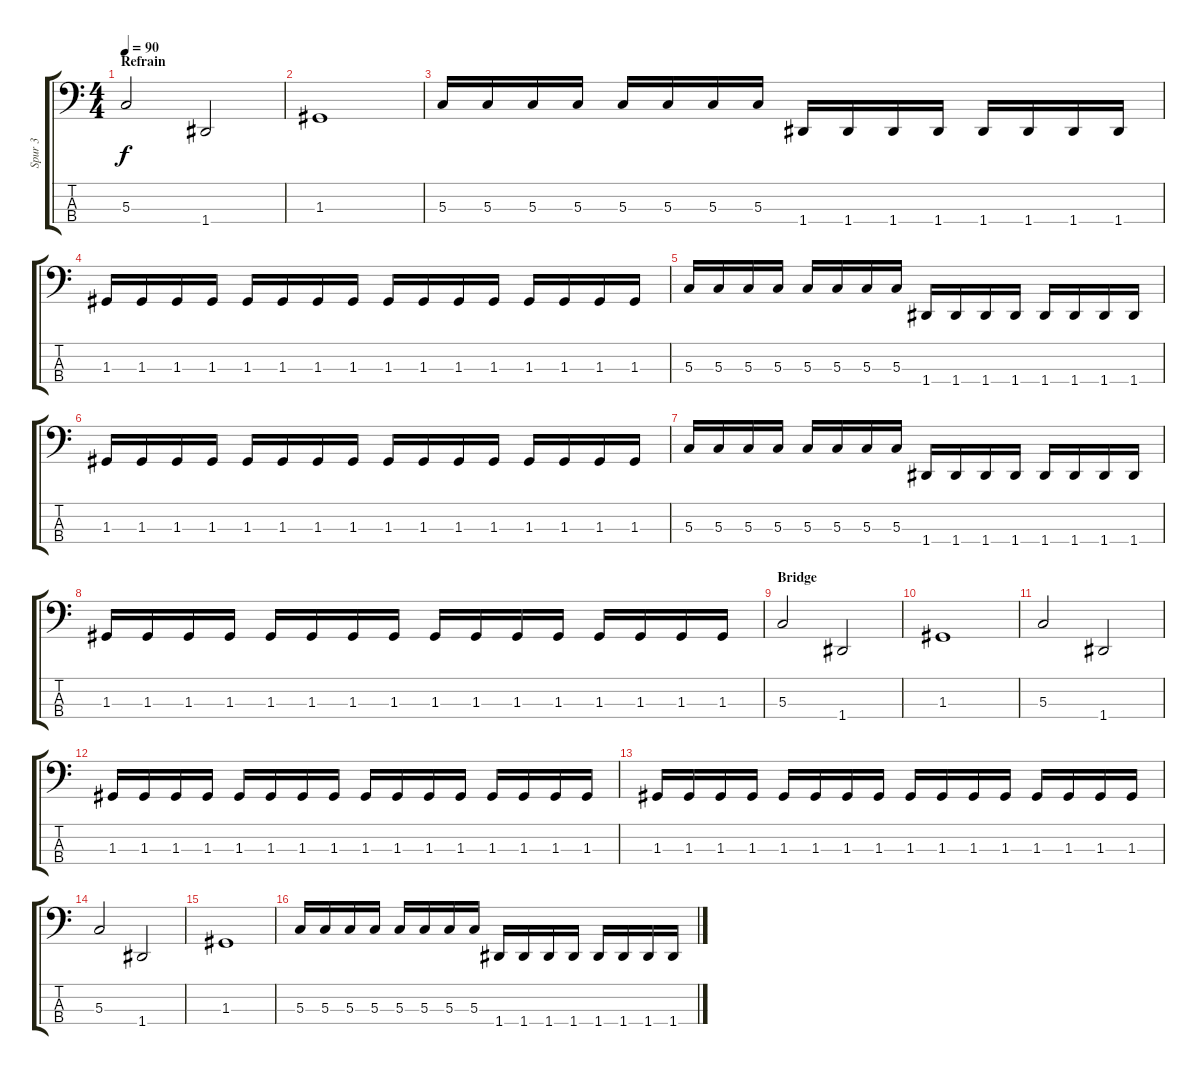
\track ("Spur 3" "Spur 3") {instrument electricbasspick}
\staff {score tabs}
\tuning (F2 C2 G1 D1) {hide}
\ts (4 4)
\section ("" "Refrain")
\tempo 90
\clef f4
\ks c
5.3.2{dy f} 1.4.2 |
1.3.1 |
5.3.16 5.3.16 5.3.16 5.3.16 5.3.16 5.3.16 5.3.16 5.3.16 1.4.16 1.4.16 1.4.16 1.4.16 1.4.16 1.4.16 1.4.16 1.4.16 |
1.3.16 1.3.16 1.3.16 1.3.16 1.3.16 1.3.16 1.3.16 1.3.16 1.3.16 1.3.16 1.3.16 1.3.16 1.3.16 1.3.16 1.3.16 1.3.16 |
5.3.16 5.3.16 5.3.16 5.3.16 5.3.16 5.3.16 5.3.16 5.3.16 1.4.16 1.4.16 1.4.16 1.4.16 1.4.16 1.4.16 1.4.16 1.4.16 |
1.3.16 1.3.16 1.3.16 1.3.16 1.3.16 1.3.16 1.3.16 1.3.16 1.3.16 1.3.16 1.3.16 1.3.16 1.3.16 1.3.16 1.3.16 1.3.16 |
5.3.16 5.3.16 5.3.16 5.3.16 5.3.16 5.3.16 5.3.16 5.3.16 1.4.16 1.4.16 1.4.16 1.4.16 1.4.16 1.4.16 1.4.16 1.4.16 |
1.3.16 1.3.16 1.3.16 1.3.16 1.3.16 1.3.16 1.3.16 1.3.16 1.3.16 1.3.16 1.3.16 1.3.16 1.3.16 1.3.16 1.3.16 1.3.16 |
\section ("" "Bridge")
5.3.2 1.4.2 |
1.3.1 |
5.3.2 1.4.2 |
1.3.16 1.3.16 1.3.16 1.3.16 1.3.16 1.3.16 1.3.16 1.3.16 1.3.16 1.3.16 1.3.16 1.3.16 1.3.16 1.3.16 1.3.16 1.3.16 |
1.3.16 1.3.16 1.3.16 1.3.16 1.3.16 1.3.16 1.3.16 1.3.16 1.3.16 1.3.16 1.3.16 1.3.16 1.3.16 1.3.16 1.3.16 1.3.16 |
5.3.2 1.4.2 |
1.3.1 |
5.3.16 5.3.16 5.3.16 5.3.16 5.3.16 5.3.16 5.3.16 5.3.16 1.4.16 1.4.16 1.4.16 1.4.16 1.4.16 1.4.16 1.4.16 1.4.16
